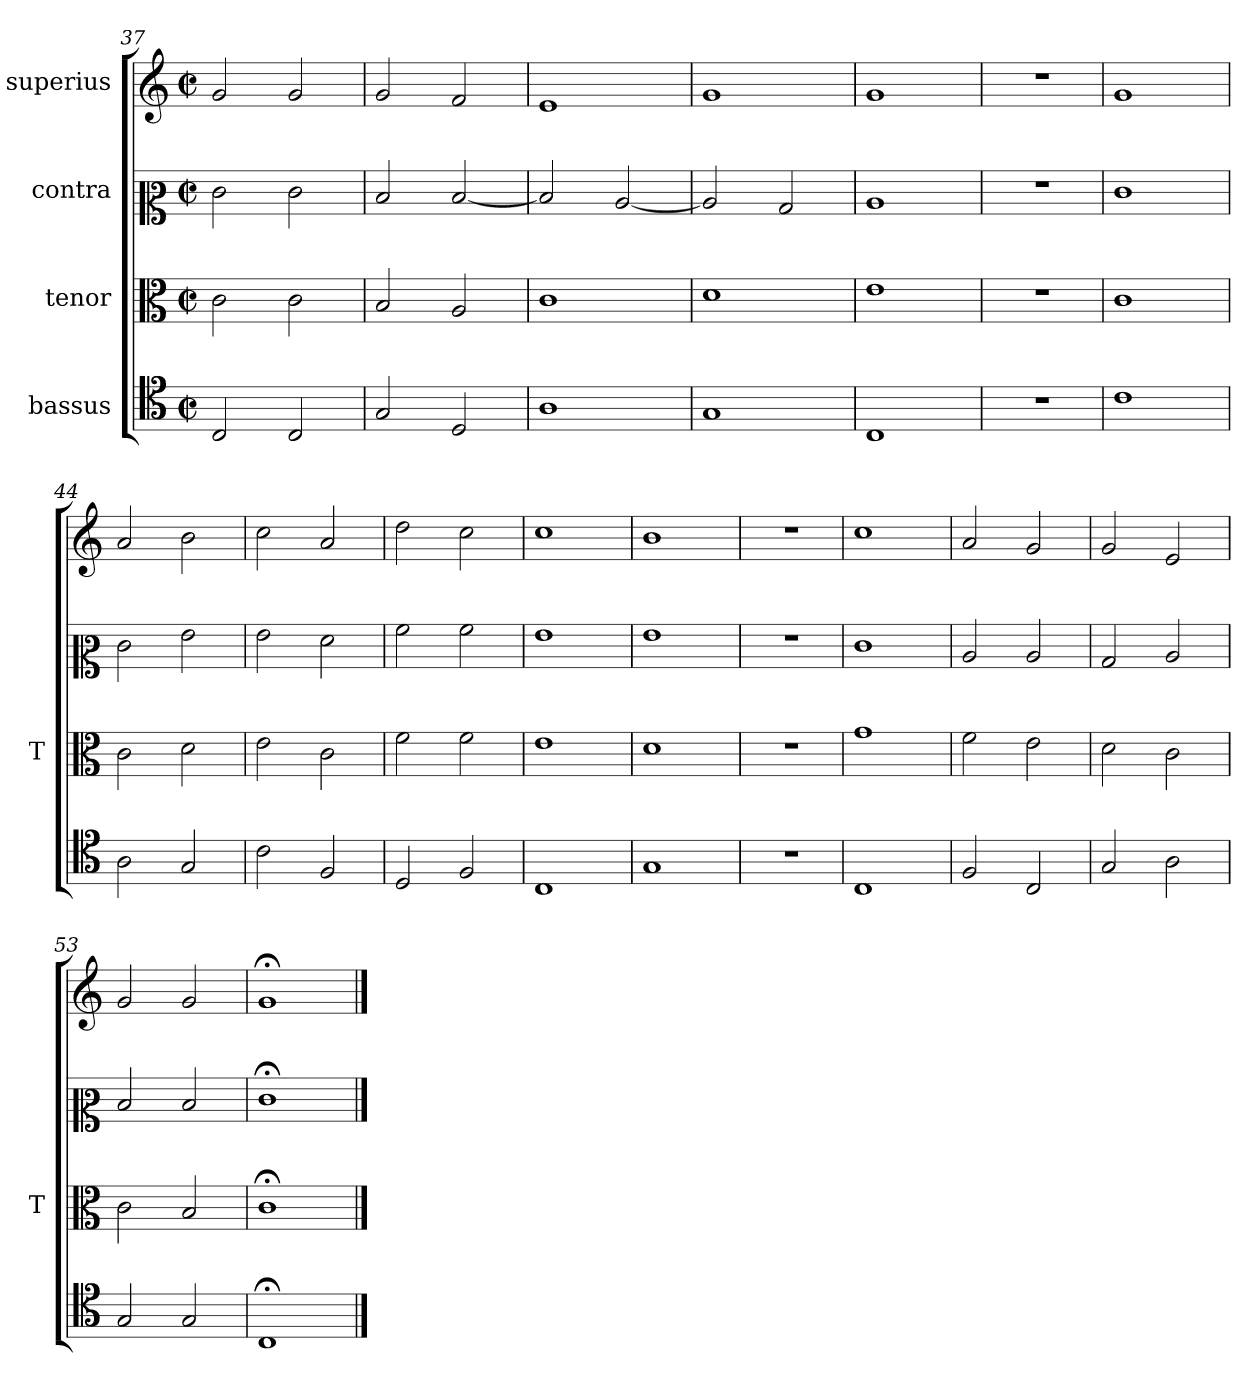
**kern	**kern	**kern	**kern
*part4	*part3	*part2	*part1
*staff4	*staff3	*staff2	*staff1
*I"bassus	*I"tenor	*I"contra	*I"superius
*	*I'T	*	*
*clefC4	*clefC3	*clefC2	*clefG2
*M2/2	*M2/2	*M2/2	*M2/2
*met(c|)	*met(c|)	*met(c|)	*met(c|)
=37	=37	=37	=37
2C	2c	2e	2g
2C	2c	2e	2g
=38	=38	=38	=38
2G	2B	2d	2g
2D	2A	[2d	2f
=39	=39	=39	=39
1A	1c	2d]	1e
.	.	[2c	.
=40	=40	=40	=40
1G	1d	2c]	1g
.	.	2B	.
=41	=41	=41	=41
1C	1e	1c	1g
=42	=42	=42	=42
1r	1r	1r	1r
=43	=43	=43	=43
1c	1c	1e	1g
=44	=44	=44	=44
2A	2c	2e	2a
2G	2d	2g	2b
=45	=45	=45	=45
2c	2e	2g	2cc
2F	2c	2f	2a
=46	=46	=46	=46
2D	2f	2a	2dd
2F	2f	2a	2cc
=47	=47	=47	=47
1C	1e	1g	1cc
=48	=48	=48	=48
1G	1d	1g	1b
=49	=49	=49	=49
1r	1r	1r	1r
=50	=50	=50	=50
1C	1g	1e	1cc
=51	=51	=51	=51
2F	2f	2c	2a
2C	2e	2c	2g
=52	=52	=52	=52
2G	2d	2B	2g
2A	2c	2c	2e
=53	=53	=53	=53
2G	2c	2d	2g
2G	2B	2d	2g
=54	=54	=54	=54
1C;<	1c;<	1e;<	1g;<
==	==	==	==
*-	*-	*-	*-
